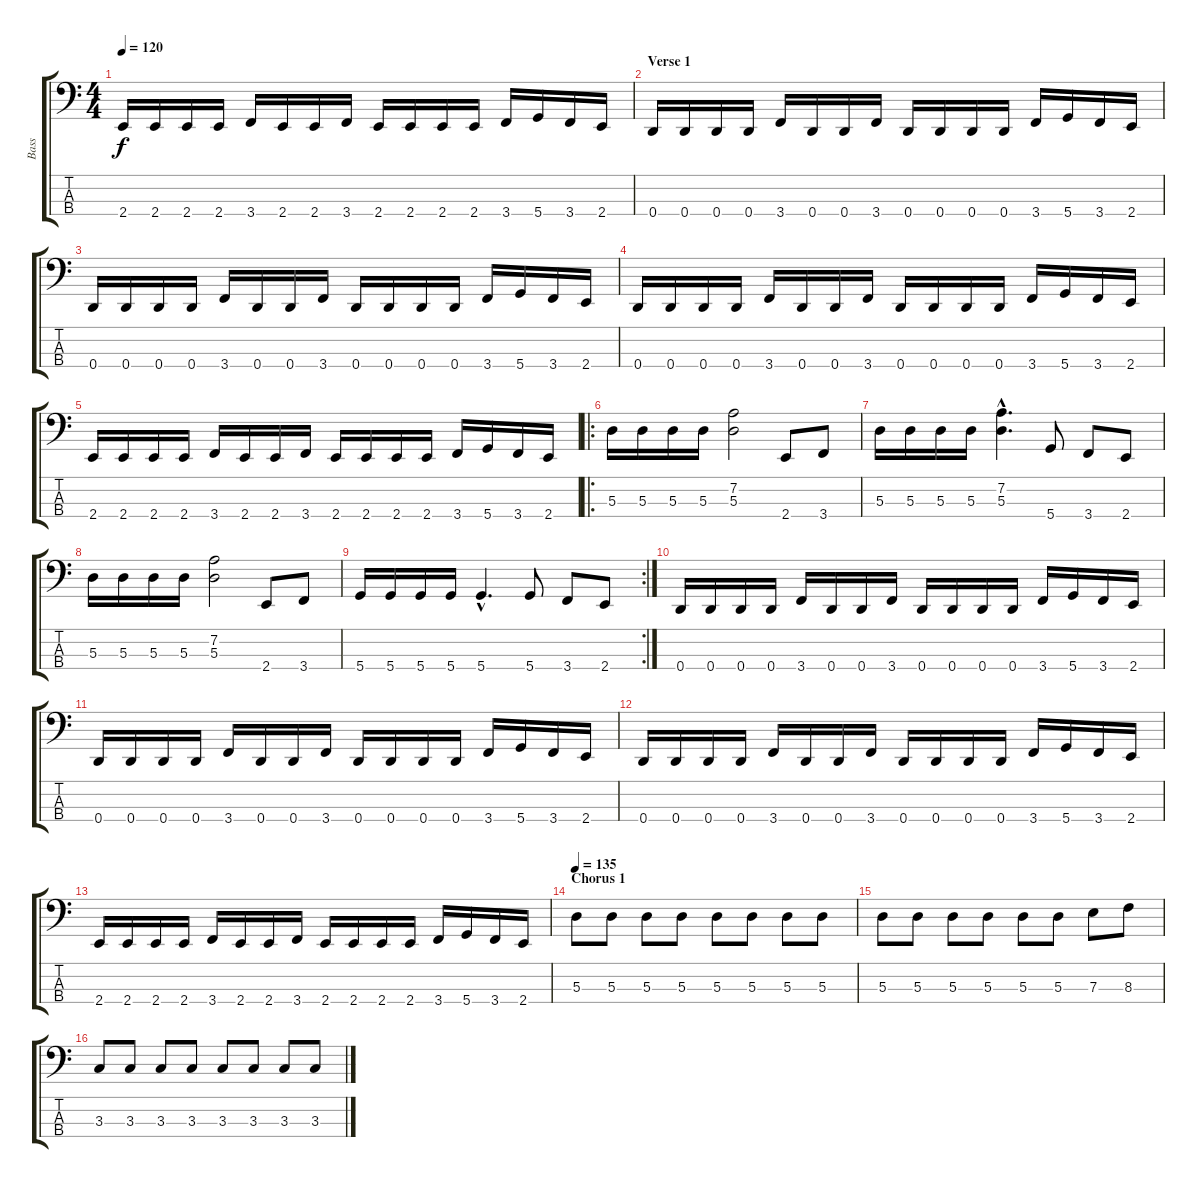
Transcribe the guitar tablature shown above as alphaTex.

\track ("Bass" "Bass") {instrument electricbasspick}
\staff {score tabs}
\tuning (G2 D2 A1 D1) {hide}
\ts (4 4)
\tempo 120
\clef f4
\ks c
2.4.16{dy f} 2.4.16 2.4.16 2.4.16 3.4.16 2.4.16 2.4.16 3.4.16 2.4.16 2.4.16 2.4.16 2.4.16 3.4.16 5.4.16 3.4.16 2.4.16 |
\section ("" "Verse 1")
0.4.16 0.4.16 0.4.16 0.4.16 3.4.16 0.4.16 0.4.16 3.4.16 0.4.16 0.4.16 0.4.16 0.4.16 3.4.16 5.4.16 3.4.16 2.4.16 |
0.4.16 0.4.16 0.4.16 0.4.16 3.4.16 0.4.16 0.4.16 3.4.16 0.4.16 0.4.16 0.4.16 0.4.16 3.4.16 5.4.16 3.4.16 2.4.16 |
0.4.16 0.4.16 0.4.16 0.4.16 3.4.16 0.4.16 0.4.16 3.4.16 0.4.16 0.4.16 0.4.16 0.4.16 3.4.16 5.4.16 3.4.16 2.4.16 |
2.4.16 2.4.16 2.4.16 2.4.16 3.4.16 2.4.16 2.4.16 3.4.16 2.4.16 2.4.16 2.4.16 2.4.16 3.4.16 5.4.16 3.4.16 2.4.16 |
\ro
5.3.16 5.3.16 5.3.16 5.3.16 (7.2 5.3).2 2.4.8 3.4.8 |
5.3.16 5.3.16 5.3.16 5.3.16 (7.2{hac} 5.3{hac}).4{d} 5.4.8 3.4.8 2.4.8 |
5.3.16 5.3.16 5.3.16 5.3.16 (7.2 5.3).2 2.4.8 3.4.8 |
\rc 2
5.4.16 5.4.16 5.4.16 5.4.16 5.4{hac}.4{d} 5.4.8 3.4.8 2.4.8 |
0.4.16 0.4.16 0.4.16 0.4.16 3.4.16 0.4.16 0.4.16 3.4.16 0.4.16 0.4.16 0.4.16 0.4.16 3.4.16 5.4.16 3.4.16 2.4.16 |
0.4.16 0.4.16 0.4.16 0.4.16 3.4.16 0.4.16 0.4.16 3.4.16 0.4.16 0.4.16 0.4.16 0.4.16 3.4.16 5.4.16 3.4.16 2.4.16 |
0.4.16 0.4.16 0.4.16 0.4.16 3.4.16 0.4.16 0.4.16 3.4.16 0.4.16 0.4.16 0.4.16 0.4.16 3.4.16 5.4.16 3.4.16 2.4.16 |
2.4.16 2.4.16 2.4.16 2.4.16 3.4.16 2.4.16 2.4.16 3.4.16 2.4.16 2.4.16 2.4.16 2.4.16 3.4.16 5.4.16 3.4.16 2.4.16 |
\section ("" "Chorus 1")
\tempo 135
5.3.8 5.3.8 5.3.8 5.3.8 5.3.8 5.3.8 5.3.8 5.3.8 |
5.3.8 5.3.8 5.3.8 5.3.8 5.3.8 5.3.8 7.3.8 8.3.8 |
3.3.8 3.3.8 3.3.8 3.3.8 3.3.8 3.3.8 3.3.8 3.3.8
